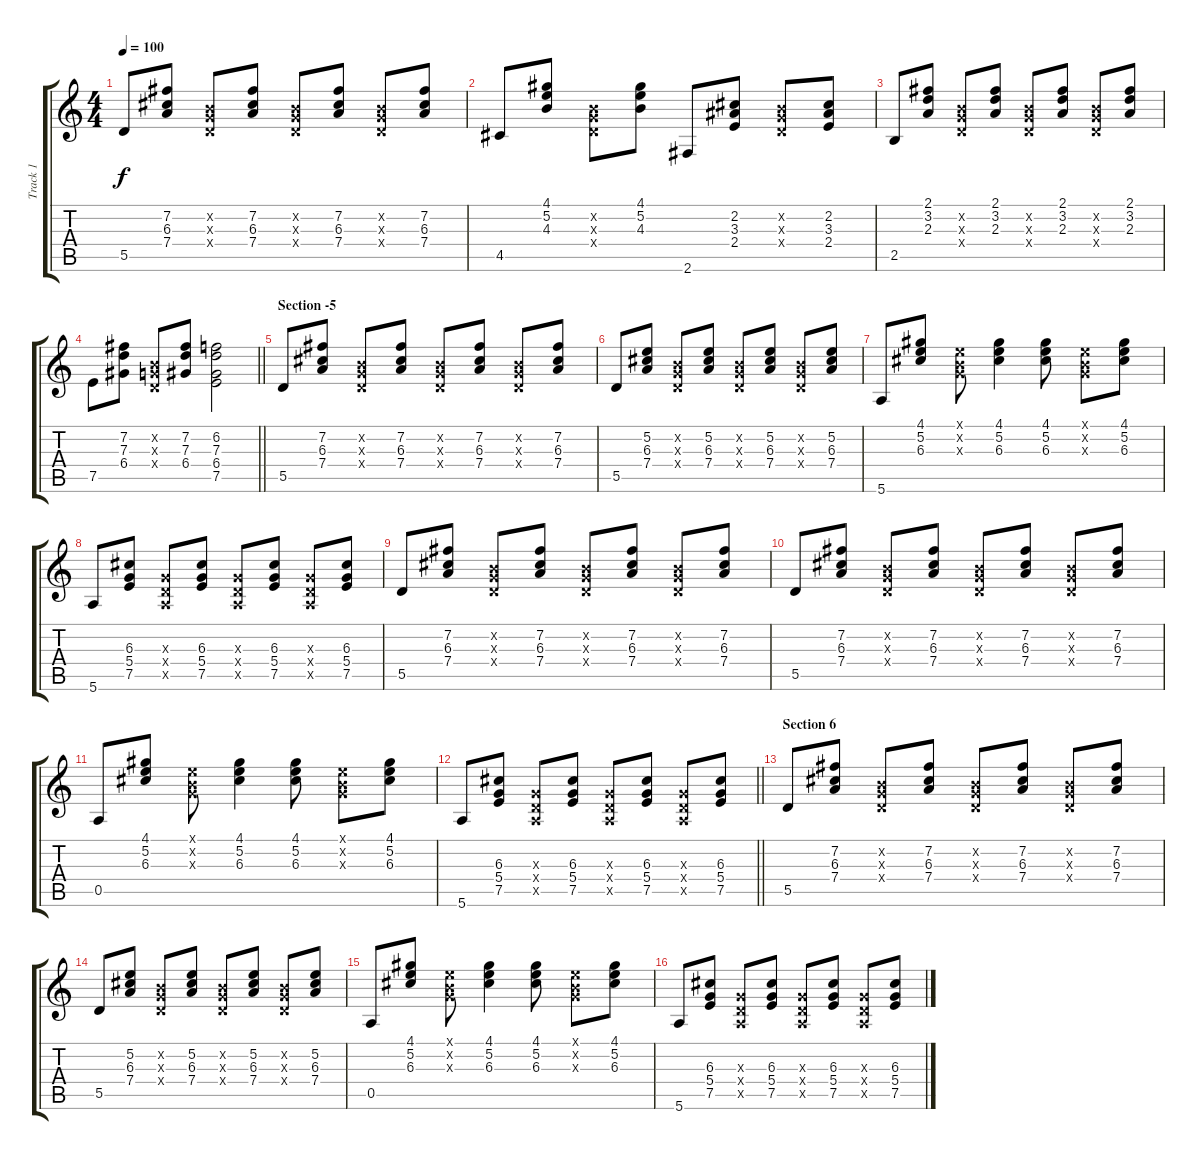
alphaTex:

\track ("Track 1" "Track 1") {instrument acousticguitarnylon}
\staff {score tabs}
\tuning (E4 B3 G3 D3 A2 E2) {hide}
\ts (4 4)
\tempo 100
\clef g2
\ks c
5.5.8{dy f} (7.2 6.3 7.4).8 (0.2{x} 0.3{x} 0.4{x}).8 (7.2 6.3 7.4).8 (0.2{x} 0.3{x} 0.4{x}).8 (7.2 6.3 7.4).8 (0.2{x} 0.3{x} 0.4{x}).8 (7.2 6.3 7.4).8 |
4.5.8 (4.1 5.2 4.3).8 (0.2{x} 0.3{x} 0.4{x}).8 (4.1 5.2 4.3).8 2.6.8 (2.2 3.3 2.4).8 (0.2{x} 0.3{x} 0.4{x}).8 (2.2 3.3 2.4).8 |
2.5.8 (2.1 3.2 2.3).8 (0.2{x} 0.3{x} 0.4{x}).8 (2.1 3.2 2.3).8 (0.2{x} 0.3{x} 0.4{x}).8 (2.1 3.2 2.3).8 (0.2{x} 0.3{x} 0.4{x}).8 (2.1 3.2 2.3).8 |
\barLineRight lightlight
7.5.8 (7.2 7.3 6.4).8 (0.2{x} 0.3{x} 0.4{x}).8 (7.2 7.3 6.4).8 (6.2 7.3 6.4 7.5).2 |
\section ("" "Section -5")
5.5.8 (7.2 6.3 7.4).8 (0.2{x} 0.3{x} 0.4{x}).8 (7.2 6.3 7.4).8 (0.2{x} 0.3{x} 0.4{x}).8 (7.2 6.3 7.4).8 (0.2{x} 0.3{x} 0.4{x}).8 (7.2 6.3 7.4).8 |
5.5.8 (5.2 6.3 7.4).8 (0.2{x} 0.3{x} 0.4{x}).8 (5.2 6.3 7.4).8 (0.2{x} 0.3{x} 0.4{x}).8 (5.2 6.3 7.4).8 (0.2{x} 0.3{x} 0.4{x}).8 (5.2 6.3 7.4).8 |
5.6.8 (4.1 5.2 6.3).8 (0.1{x} 0.2{x} 0.3{x}).8 (4.1 5.2 6.3).4 (4.1 5.2 6.3).8 (0.1{x} 0.2{x} 0.3{x}).8 (4.1 5.2 6.3).8 |
5.6.8 (6.3 5.4 7.5).8 (0.3{x} 0.4{x} 0.5{x}).8 (6.3 5.4 7.5).8 (0.3{x} 0.4{x} 0.5{x}).8 (6.3 5.4 7.5).8 (0.3{x} 0.4{x} 0.5{x}).8 (6.3 5.4 7.5).8 |
5.5.8 (7.2 6.3 7.4).8 (0.2{x} 0.3{x} 0.4{x}).8 (7.2 6.3 7.4).8 (0.2{x} 0.3{x} 0.4{x}).8 (7.2 6.3 7.4).8 (0.2{x} 0.3{x} 0.4{x}).8 (7.2 6.3 7.4).8 |
5.5.8 (7.2 6.3 7.4).8 (0.2{x} 0.3{x} 0.4{x}).8 (7.2 6.3 7.4).8 (0.2{x} 0.3{x} 0.4{x}).8 (7.2 6.3 7.4).8 (0.2{x} 0.3{x} 0.4{x}).8 (7.2 6.3 7.4).8 |
0.5.8 (4.1 5.2 6.3).8 (0.1{x} 0.2{x} 0.3{x}).8 (4.1 5.2 6.3).4 (4.1 5.2 6.3).8 (0.1{x} 0.2{x} 0.3{x}).8 (4.1 5.2 6.3).8 |
\barLineRight lightlight
5.6.8 (6.3 5.4 7.5).8 (0.3{x} 0.4{x} 0.5{x}).8 (6.3 5.4 7.5).8 (0.3{x} 0.4{x} 0.5{x}).8 (6.3 5.4 7.5).8 (0.3{x} 0.4{x} 0.5{x}).8 (6.3 5.4 7.5).8 |
\section ("" "Section 6")
5.5.8 (7.2 6.3 7.4).8 (0.2{x} 0.3{x} 0.4{x}).8 (7.2 6.3 7.4).8 (0.2{x} 0.3{x} 0.4{x}).8 (7.2 6.3 7.4).8 (0.2{x} 0.3{x} 0.4{x}).8 (7.2 6.3 7.4).8 |
5.5.8 (5.2 6.3 7.4).8 (0.2{x} 0.3{x} 0.4{x}).8 (5.2 6.3 7.4).8 (0.2{x} 0.3{x} 0.4{x}).8 (5.2 6.3 7.4).8 (0.2{x} 0.3{x} 0.4{x}).8 (5.2 6.3 7.4).8 |
0.5.8 (4.1 5.2 6.3).8 (0.1{x} 0.2{x} 0.3{x}).8 (4.1 5.2 6.3).4 (4.1 5.2 6.3).8 (0.1{x} 0.2{x} 0.3{x}).8 (4.1 5.2 6.3).8 |
5.6.8 (6.3 5.4 7.5).8 (0.3{x} 0.4{x} 0.5{x}).8 (6.3 5.4 7.5).8 (0.3{x} 0.4{x} 0.5{x}).8 (6.3 5.4 7.5).8 (0.3{x} 0.4{x} 0.5{x}).8 (6.3 5.4 7.5).8
